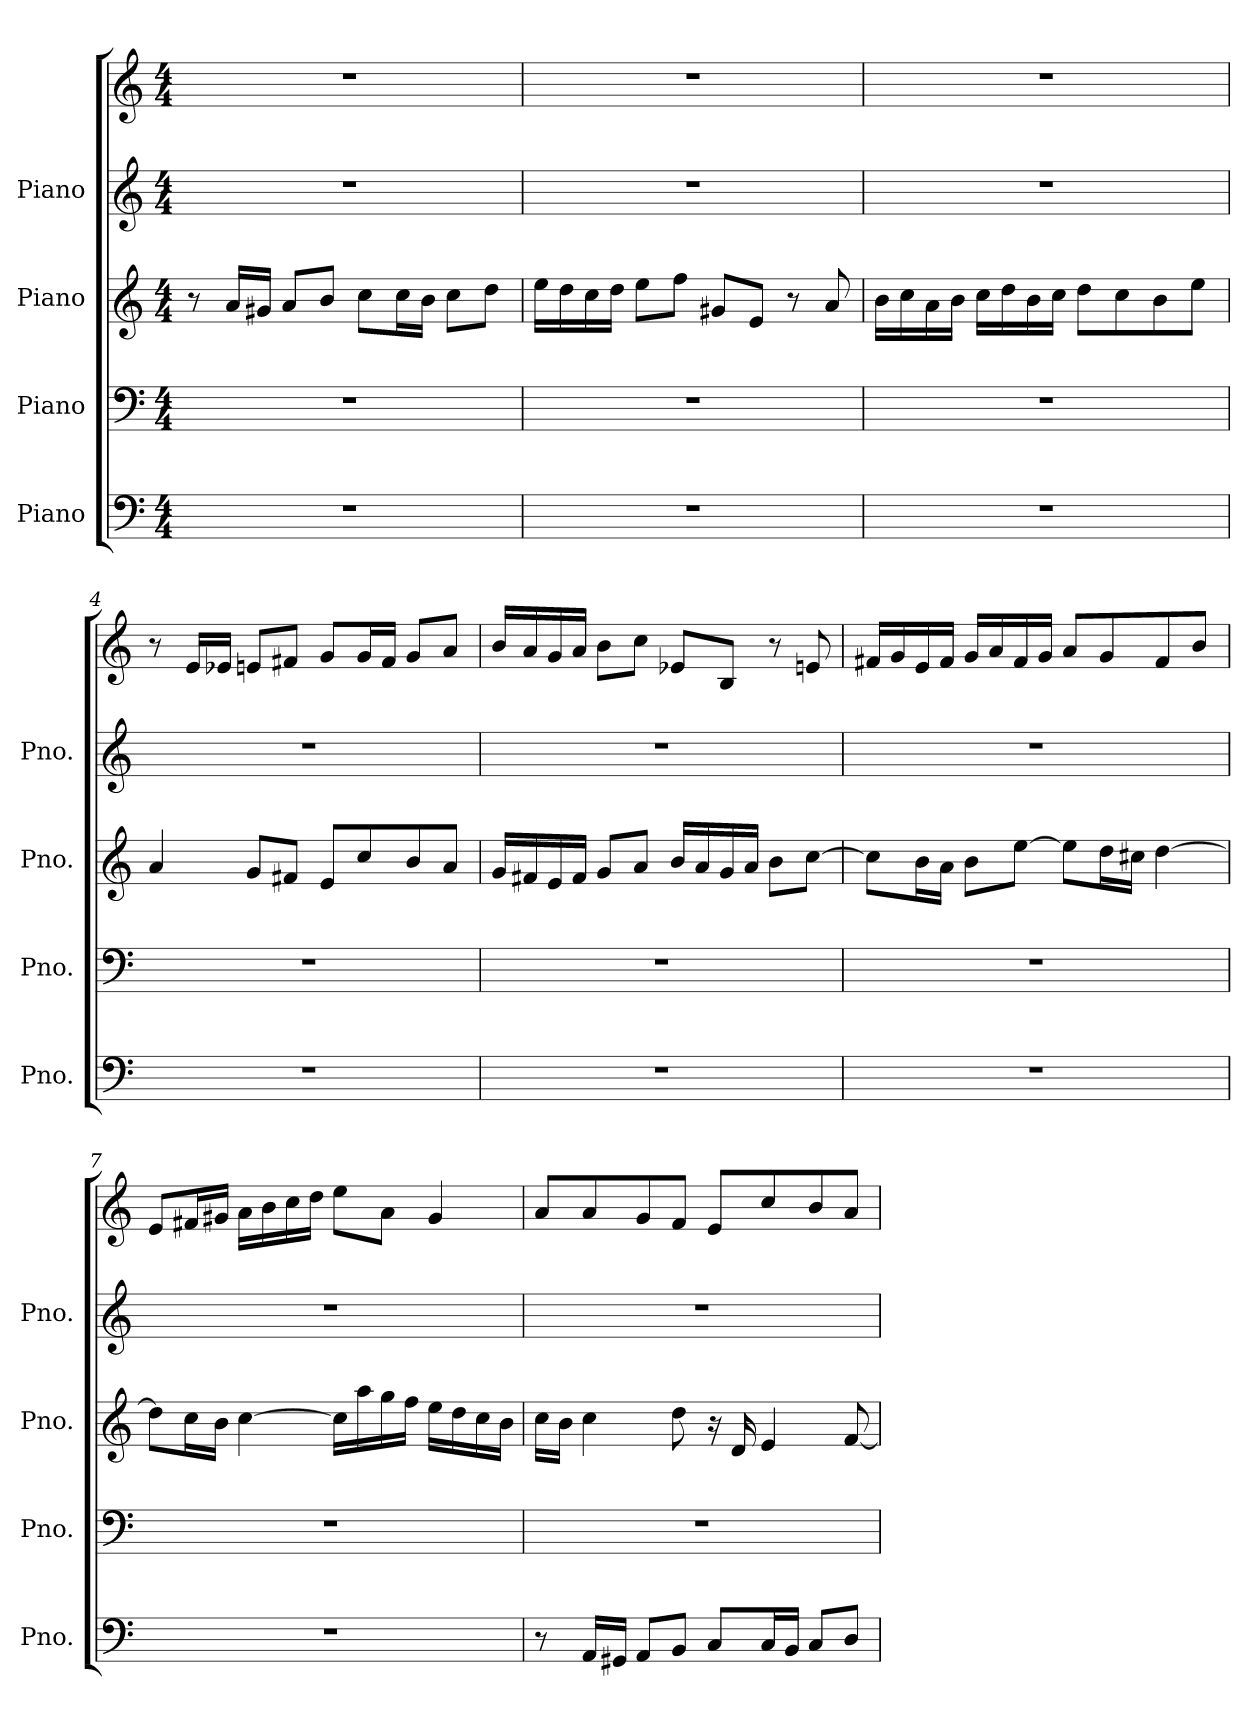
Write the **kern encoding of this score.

**kern	**kern	**kern	**kern	**kern
*part4	*part3	*part2	*part1	*part1
*staff5	*staff4	*staff3	*staff2	*staff1
*I"Piano	*I"Piano	*I"Piano	*I"Piano	*
*I'Pno.	*I'Pno.	*I'Pno.	*I'Pno.	*
*clefF4	*clefF4	*clefG2	*clefG2	*clefG2
*k[]	*k[]	*k[]	*k[]	*k[]
*M4/4	*M4/4	*M4/4	*M4/4	*M4/4
*MM92	*MM92	*MM92	*MM92	*MM92
=1	=1	=1	=1	=1
1r	1r	8r	1r	1r
.	.	16a/LL	.	.
.	.	16g#X/JJ	.	.
.	.	8a/L	.	.
.	.	8b/J	.	.
.	.	8cc\L	.	.
.	.	16cc\L	.	.
.	.	16b\JJ	.	.
.	.	8cc\L	.	.
.	.	8dd\J	.	.
=2	=2	=2	=2	=2
1r	1r	16ee\LL	1r	1r
.	.	16dd\	.	.
.	.	16cc\	.	.
.	.	16dd\JJ	.	.
.	.	8ee\L	.	.
.	.	8ff\J	.	.
.	.	8g#X/L	.	.
.	.	8e/J	.	.
.	.	8r	.	.
.	.	8a/	.	.
=3	=3	=3	=3	=3
1r	1r	16b\LL	1r	1r
.	.	16cc\	.	.
.	.	16a\	.	.
.	.	16b\JJ	.	.
.	.	16cc\LL	.	.
.	.	16dd\	.	.
.	.	16b\	.	.
.	.	16cc\JJ	.	.
.	.	8dd\L	.	.
.	.	8cc\	.	.
.	.	8b\	.	.
.	.	8ee\J	.	.
!!LO:LB:g=z
=4	=4	=4	=4	=4
1r	1r	4a/	1r	8r
.	.	.	.	16e/LL
.	.	.	.	16e-X/JJ
.	.	8g/L	.	8en/L
.	.	8f#X/J	.	8f#X/J
.	.	8e/L	.	8g/L
.	.	8cc/	.	16g/L
.	.	.	.	16f#/JJ
.	.	8b/	.	8g/L
.	.	8a/J	.	8a/J
=5	=5	=5	=5	=5
1r	1r	16g/LL	1r	16b/LL
.	.	16f#X/	.	16a/
.	.	16e/	.	16g/
.	.	16f#/JJ	.	16a/JJ
.	.	8g/L	.	8b\L
.	.	8a/J	.	8cc\J
.	.	16b/LL	.	8e-X/L
.	.	16a/	.	.
.	.	16g/	.	8B/J
.	.	16a/JJ	.	.
.	.	8b\L	.	8r
.	.	[8cc\J	.	8en/
=6	=6	=6	=6	=6
1r	1r	8cc\L]	1r	16f#X/LL
.	.	.	.	16g/
.	.	16b\L	.	16e/
.	.	16a\JJ	.	16f#/JJ
.	.	8b\L	.	16g/LL
.	.	.	.	16a/
.	.	[8ee\J	.	16f#/
.	.	.	.	16g/JJ
.	.	8ee\L]	.	8a/L
.	.	16dd\L	.	8g/
.	.	16cc#X\JJ	.	.
.	.	[4dd\	.	8f#/
.	.	.	.	8b/J
!!LO:PB:g=z
=7	=7	=7	=7	=7
1r	1r	8dd\L]	1r	8e/L
.	.	16cc\L	.	16f#X/L
.	.	16b\JJ	.	16g#X/JJ
.	.	[4cc\	.	16a\LL
.	.	.	.	16b\
.	.	.	.	16cc\
.	.	.	.	16dd\JJ
.	.	16cc\LL]	.	8ee\L
.	.	16aa\	.	.
.	.	16gg\	.	8a\J
.	.	16ff\JJ	.	.
.	.	16ee\LL	.	4g#/
.	.	16dd\	.	.
.	.	16cc\	.	.
.	.	16b\JJ	.	.
=8	=8	=8	=8	=8
8r	1r	16cc\LL	1r	8a/L
.	.	16b\JJ	.	.
16AA/LL	.	4cc\	.	8a/
16GG#X/JJ	.	.	.	.
8AA/L	.	.	.	8g/
8BB/J	.	8dd\	.	8f/J
8C/L	.	16r	.	8e/L
.	.	16d/	.	.
16C/L	.	4e/	.	8cc/
16BB/JJ	.	.	.	.
8C/L	.	.	.	8b/
8D/J	.	[8f/	.	8a/J
=	=	=	=	=
*-	*-	*-	*-	*-
